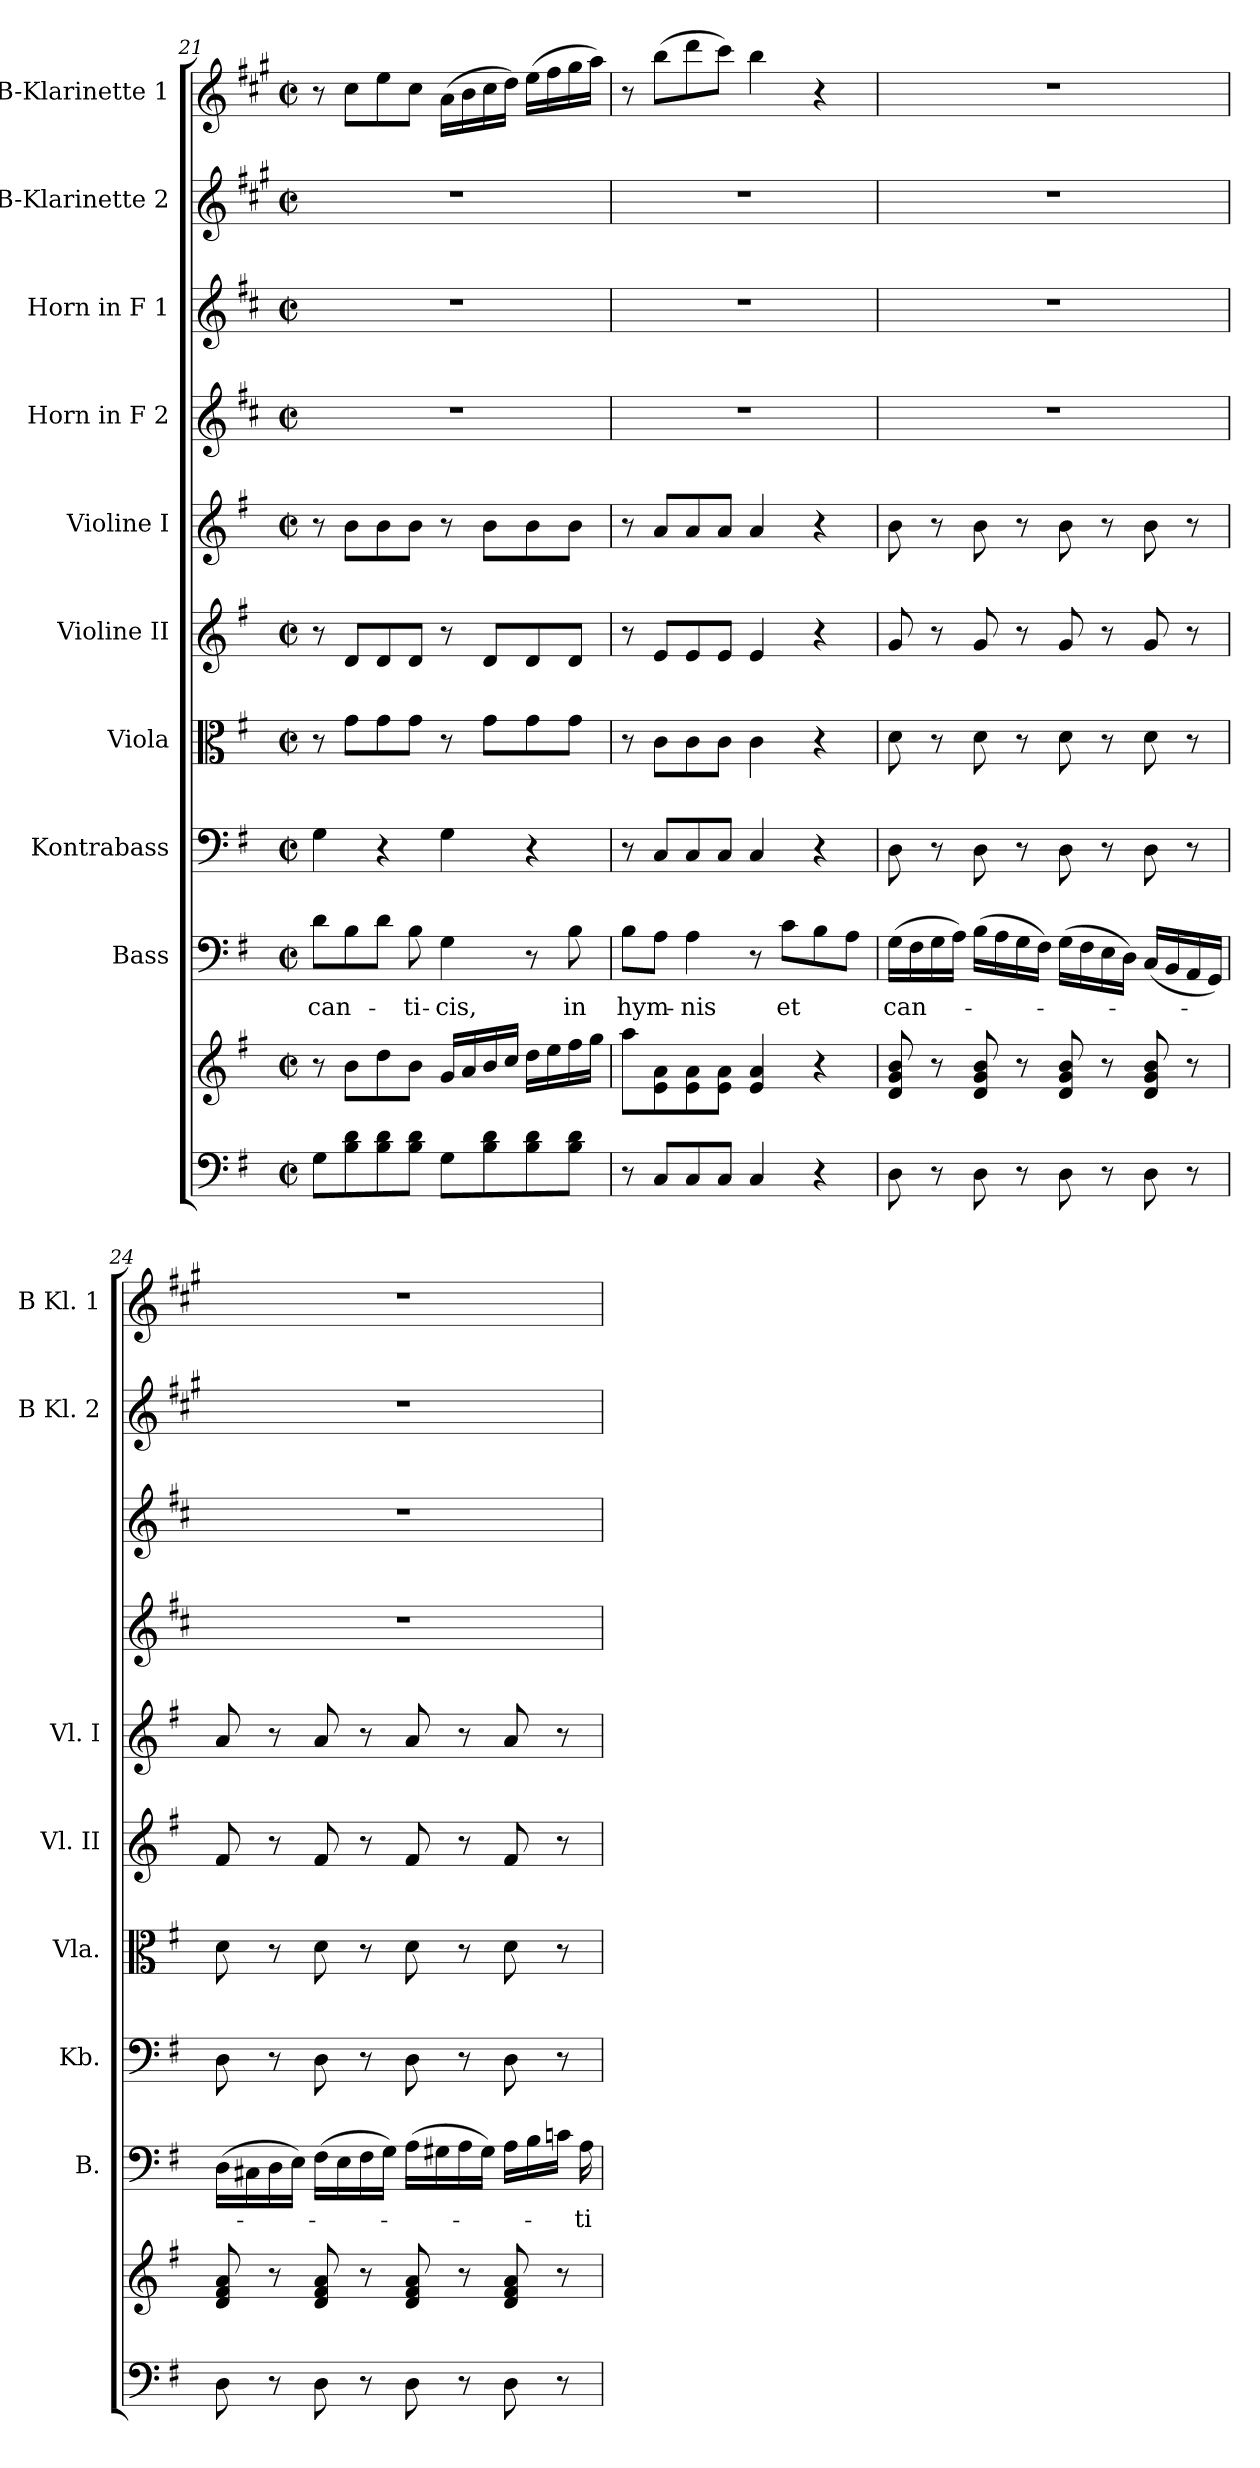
**kern	**kern	**kern	**text	**kern	**kern	**kern	**kern	**kern	**kern	**kern	**kern
*part10	*part10	*part9	*part9	*part8	*part7	*part6	*part5	*part4	*part3	*part2	*part1
*staff11	*staff10	*staff9	*staff9	*staff8	*staff7	*staff6	*staff5	*staff4	*staff3	*staff2	*staff1
*	*	*I"Bass	*	*I"Kontrabass	*I"Viola	*I"Violine II	*I"Violine I	*I"Horn in F 2	*I"Horn in F 1	*I"B-Klarinette 2	*I"B-Klarinette 1
*	*	*I'B.	*	*I'Kb.	*I'Vla.	*I'Vl. II	*I'Vl. I	*	*	*I'B Kl. 2	*I'B Kl. 1
!!LO:PB:g=z
*clefF4	*clefG2	*clefF4	*	*clefF4	*clefC3	*clefG2	*clefG2	*clefG2	*clefG2	*clefG2	*clefG2
*	*	*	*	*ITrd7c12	*	*	*	*ITrd4c7	*ITrd4c7	*ITrd1c2	*ITrd1c2
*k[f#]	*k[f#]	*k[f#]	*	*k[f#]	*k[f#]	*k[f#]	*k[f#]	*k[f#]	*k[f#]	*k[f#]	*k[f#]
*G:	*G:	*G:	*	*G:	*G:	*G:	*G:	*G:	*G:	*G:	*G:
*M2/2	*M2/2	*M2/2	*	*M2/2	*M2/2	*M2/2	*M2/2	*M2/2	*M2/2	*M2/2	*M2/2
*met(c|)	*met(c|)	*met(c|)	*	*met(c|)	*met(c|)	*met(c|)	*met(c|)	*met(c|)	*met(c|)	*met(c|)	*met(c|)
=21	=21	=21	=21	=21	=21	=21	=21	=21	=21	=21	=21
!	!	!	!LO:LY:b	!	!	!	!	!	!	!	!
8G\L	8r	8d\L	can-	4GG\	8r	8r	8r	1r	1r	1r	8r
8B\ 8d\	8b\L	8B\	.	.	8g\L	8d/L	8b\L	.	.	.	8b\L
8B\ 8d\	8dd\	8d\J	.	4r	8g\	8d/	8b\	.	.	.	8dd\
!	!	!	!LO:LY:b	!	!	!	!	!	!	!	!
8B\ 8d\J	8b\J	8B\	-ti-	.	8g\J	8d/J	8b\J	.	.	.	8b\J
!	!	!	!LO:LY:b	!	!	!	!	!	!	!	!
8G\L	16g/LL	4G\	-cis,	4GG\	8r	8r	8r	.	.	.	(>16g\LL
.	16a/	.	.	.	.	.	.	.	.	.	16a\
8B\ 8d\	16b/	.	.	.	8g\L	8d/L	8b\L	.	.	.	16b\
.	16cc/JJ	.	.	.	.	.	.	.	.	.	16cc\JJ)
8B\ 8d\	16dd\LL	8r	.	4r	8g\	8d/	8b\	.	.	.	(>16dd\LL
.	16ee\	.	.	.	.	.	.	.	.	.	16ee\
!	!	!	!LO:LY:b	!	!	!	!	!	!	!	!
8B\ 8d\J	16ff#\	8B\	in	.	8g\J	8d/J	8b\J	.	.	.	16ff#\
.	16gg\JJ	.	.	.	.	.	.	.	.	.	16gg\JJ)
=22	=22	=22	=22	=22	=22	=22	=22	=22	=22	=22	=22
!	!	!	!LO:LY:b	!	!	!	!	!	!	!	!
8r	8aa\L	8B\L	hym-	8r	8r	8r	8r	1r	1r	1r	8r
8C/L	8e\ 8a\	8A\J	.	8CC/L	8c\L	8e/L	8a/L	.	.	.	(>8aa\L
!	!	!	!LO:LY:b	!	!	!	!	!	!	!	!
8C/	8e\ 8a\	4A\	-nis	8CC/	8c\	8e/	8a/	.	.	.	8ccc\
8C/J	8e\ 8a\J	.	.	8CC/J	8c\J	8e/J	8a/J	.	.	.	8bb\J)
4C/	4e/ 4a/	8r	.	4CC/	4c\	4e/	4a/	.	.	.	4aa\
!	!	!	!LO:LY:b	!	!	!	!	!	!	!	!
.	.	8c\L	et	.	.	.	.	.	.	.	.
4r	4r	8B\	.	4r	4r	4r	4r	.	.	.	4r
.	.	8A\J	.	.	.	.	.	.	.	.	.
=23	=23	=23	=23	=23	=23	=23	=23	=23	=23	=23	=23
!	!	!	!LO:LY:b	!	!	!	!	!	!	!	!
8D\	8d/ 8g/ 8b/	(>16G\LL	can-	8DD\	8d\	8g/	8b\	1r	1r	1r	1r
.	.	16F#\	.	.	.	.	.	.	.	.	.
8r	8r	16G\	.	8r	8r	8r	8r	.	.	.	.
.	.	16A\JJ)	.	.	.	.	.	.	.	.	.
8D\	8d/ 8g/ 8b/	(>16B\LL	.	8DD\	8d\	8g/	8b\	.	.	.	.
.	.	16A\	.	.	.	.	.	.	.	.	.
8r	8r	16G\	.	8r	8r	8r	8r	.	.	.	.
.	.	16F#\JJ)	.	.	.	.	.	.	.	.	.
8D\	8d/ 8g/ 8b/	(>16G\LL	.	8DD\	8d\	8g/	8b\	.	.	.	.
.	.	16F#\	.	.	.	.	.	.	.	.	.
8r	8r	16E\	.	8r	8r	8r	8r	.	.	.	.
.	.	16D\JJ)	.	.	.	.	.	.	.	.	.
8D\	8d/ 8g/ 8b/	(<16C/LL	.	8DD\	8d\	8g/	8b\	.	.	.	.
.	.	16BB/	.	.	.	.	.	.	.	.	.
8r	8r	16AA/	.	8r	8r	8r	8r	.	.	.	.
.	.	16GG/JJ)	.	.	.	.	.	.	.	.	.
!!LO:PB:g=z
=24	=24	=24	=24	=24	=24	=24	=24	=24	=24	=24	=24
8D\	8d/ 8f#/ 8a/	(>16D\LL	.	8DD\	8d\	8f#/	8a/	1r	1r	1r	1r
.	.	16C#X\	.	.	.	.	.	.	.	.	.
8r	8r	16D\	.	8r	8r	8r	8r	.	.	.	.
.	.	16E\JJ)	.	.	.	.	.	.	.	.	.
8D\	8d/ 8f#/ 8a/	(>16F#\LL	.	8DD\	8d\	8f#/	8a/	.	.	.	.
.	.	16E\	.	.	.	.	.	.	.	.	.
8r	8r	16F#\	.	8r	8r	8r	8r	.	.	.	.
.	.	16G\JJ)	.	.	.	.	.	.	.	.	.
8D\	8d/ 8f#/ 8a/	(>16A\LL	.	8DD\	8d\	8f#/	8a/	.	.	.	.
.	.	16G#X\	.	.	.	.	.	.	.	.	.
8r	8r	16A\	.	8r	8r	8r	8r	.	.	.	.
.	.	16G#\JJ)	.	.	.	.	.	.	.	.	.
8D\	8d/ 8f#/ 8a/	16A\LL	.	8DD\	8d\	8f#/	8a/	.	.	.	.
.	.	16B\	.	.	.	.	.	.	.	.	.
8r	8r	16cn\JJ	.	8r	8r	8r	8r	.	.	.	.
!	!	!	!LO:LY:b	!	!	!	!	!	!	!	!
.	.	16A\	-ti-	.	.	.	.	.	.	.	.
=	=	=	=	=	=	=	=	=	=	=	=
*-	*-	*-	*-	*-	*-	*-	*-	*-	*-	*-	*-
